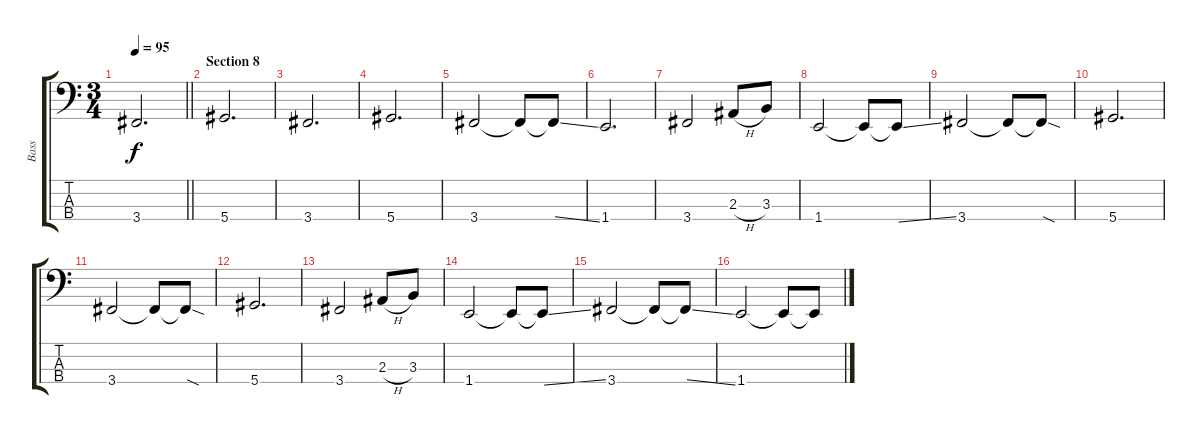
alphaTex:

\track ("Bass" "Bass") {instrument electricbassfinger}
\staff {score tabs}
\tuning (Gb2 Db2 Ab1 Eb1) {hide}
\ts (3 4)
\tempo 95
\clef f4
\barLineRight lightlight
\ks c
3.4.2{d dy f} |
\section ("" "Section 8")
5.4.2{d} |
3.4.2{d} |
5.4.2{d} |
3.4.2 3.4{t}.8 3.4{ss t}.8 |
1.4.2{d} |
3.4.2 2.3{h}.8 3.3.8 |
1.4.2 1.4{t}.8 1.4{ss t}.8 |
3.4.2 3.4{t}.8 3.4{sod t}.8 |
5.4.2{d} |
3.4.2 3.4{t}.8 3.4{sod t}.8 |
5.4.2{d} |
3.4.2 2.3{h}.8 3.3.8 |
1.4.2 1.4{t}.8 1.4{ss t}.8 |
3.4.2 3.4{t}.8 3.4{ss t}.8 |
1.4.2 1.4{t}.8 1.4{ss t}.8
